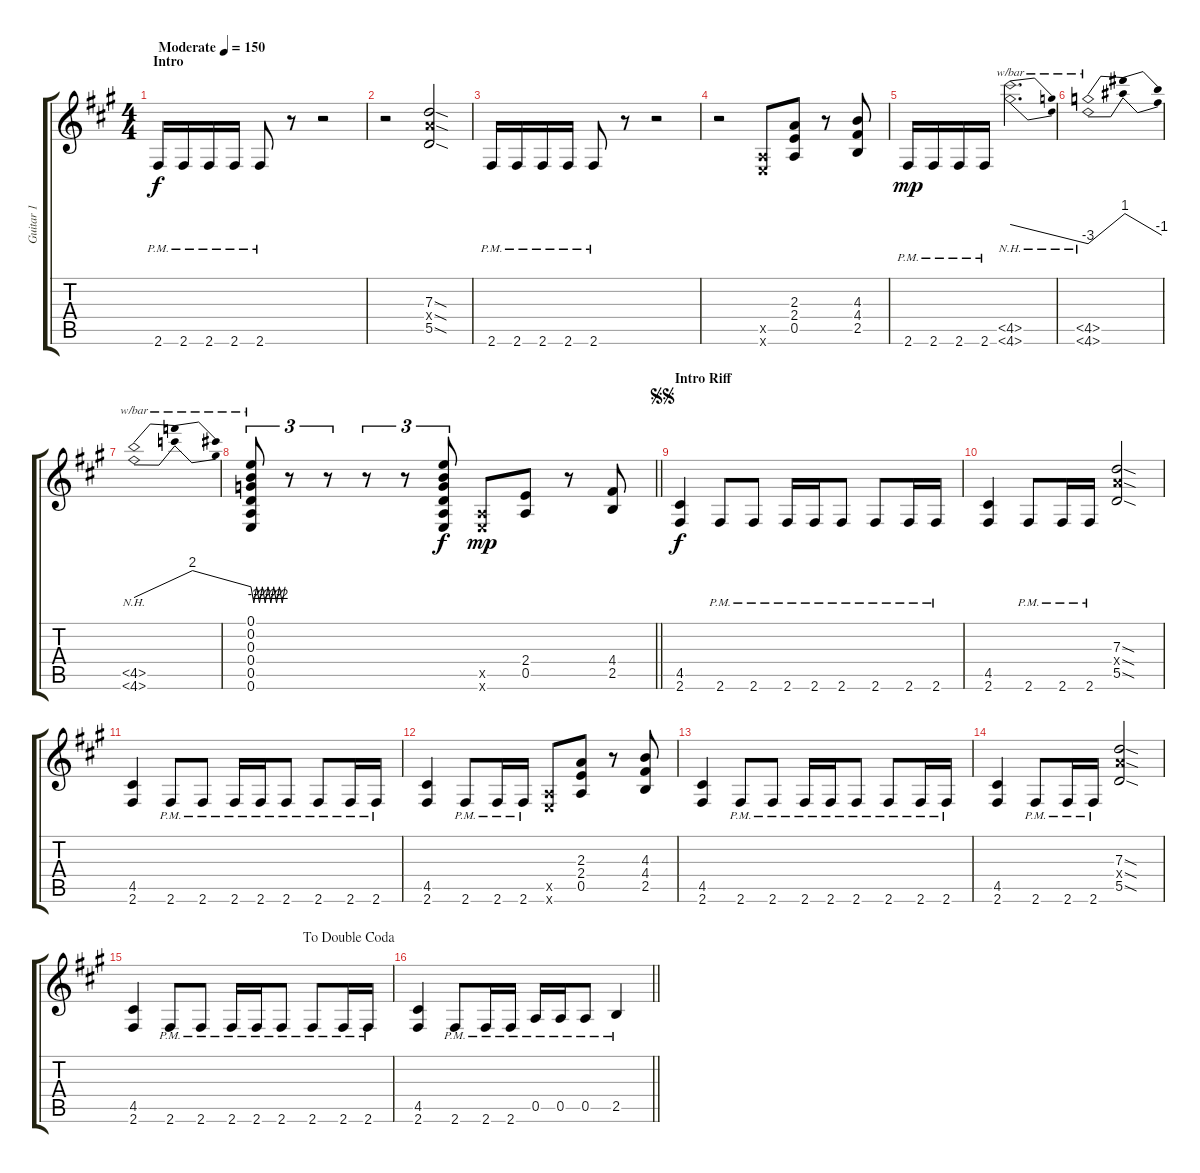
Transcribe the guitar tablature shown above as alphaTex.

\track ("Guitar 1" "Guitar 1") {instrument distortionguitar}
\staff {score tabs}
\tuning (E4 B3 G3 D3 A2 E2) {hide}
\ts (4 4)
\section ("" "Intro")
\tempo (150 "Moderate")
\clef g2
\ks f#minor
2.6{pm}.16{dy f instrument distortionguitar} 2.6{pm}.16 2.6{pm}.16 2.6{pm}.16 2.6{pm}.8 r.8 r.2 |
r.2 (7.3{sod} 7.4{sod x} 5.5{sod}).2 |
2.6{pm}.16 2.6{pm}.16 2.6{pm}.16 2.6{pm}.16 2.6{pm}.8 r.8 r.2 |
r.2 (0.5{x} 0.6{x}).8 (2.3 2.4 0.5).8 r.8 (4.3 4.4 2.5).8 |
2.6{pm}.16{dy mp} 2.6{pm}.16 2.6{pm}.16 2.6{pm}.16 (4.5{nh} 4.6{nh}).2{d tbe (dive default 0 0 60 -12)} |
(4.5{nh} 4.6{nh}).1{tbe (dip default 0 -12 30 4 60 -4)} |
(4.5{nh} 4.6{nh}).1{tbe (dip default 0 -4 30 8 60 0)} |
\barLineRight lightlight
(0.1 0.2 0.3 0.4 0.5 0.6).8{tu (3 2) tbe (custom default 0 0 5 -8 10 0 15 -8 20 0 25 -8 30 0 35 -8 40 0 45 -8 50 0 55 -8 60 0)} r.8{tu (3 2)} r.8{tu (3 2)} r.8{tu (3 2)} r.8{tu (3 2)} (0.1{t} 0.2{t} 0.3{t} 0.4{t} 0.5{t} 0.6{t}).8{tu (3 2) dy f} (0.5{x} 0.6{x}).8{dy mp} (2.4 0.5).8 r.8 (4.4 2.5).8 |
\section ("" "Intro Riff")
\jump segnosegno
(4.5 2.6).4{dy f} 2.6{pm}.8 2.6{pm}.8 2.6{pm}.16 2.6{pm}.16 2.6{pm}.8 2.6{pm}.8 2.6{pm}.16 2.6{pm}.16 |
(4.5 2.6).4 2.6{pm}.8 2.6{pm}.16 2.6{pm}.16 (7.3{sod} 7.4{sod x} 5.5{sod}).2 |
(4.5 2.6).4 2.6{pm}.8 2.6{pm}.8 2.6{pm}.16 2.6{pm}.16 2.6{pm}.8 2.6{pm}.8 2.6{pm}.16 2.6{pm}.16 |
(4.5 2.6).4 2.6{pm}.8 2.6{pm}.16 2.6{pm}.16 (0.5{x} 0.6{x}).8 (2.3 2.4 0.5).8 r.8 (4.3 4.4 2.5).8 |
(4.5 2.6).4 2.6{pm}.8 2.6{pm}.8 2.6{pm}.16 2.6{pm}.16 2.6{pm}.8 2.6{pm}.8 2.6{pm}.16 2.6{pm}.16 |
(4.5 2.6).4 2.6{pm}.8 2.6{pm}.16 2.6{pm}.16 (7.3{sod} 7.4{sod x} 5.5{sod}).2 |
\jump dadoublecoda
(4.5 2.6).4 2.6{pm}.8 2.6{pm}.8 2.6{pm}.16 2.6{pm}.16 2.6{pm}.8 2.6{pm}.8 2.6{pm}.16 2.6{pm}.16 |
\barLineRight lightlight
(4.5 2.6).4 2.6{pm}.8 2.6{pm}.16 2.6{pm}.16 0.5{pm}.16 0.5{pm}.16 0.5{pm}.8 2.5{pm}.4
